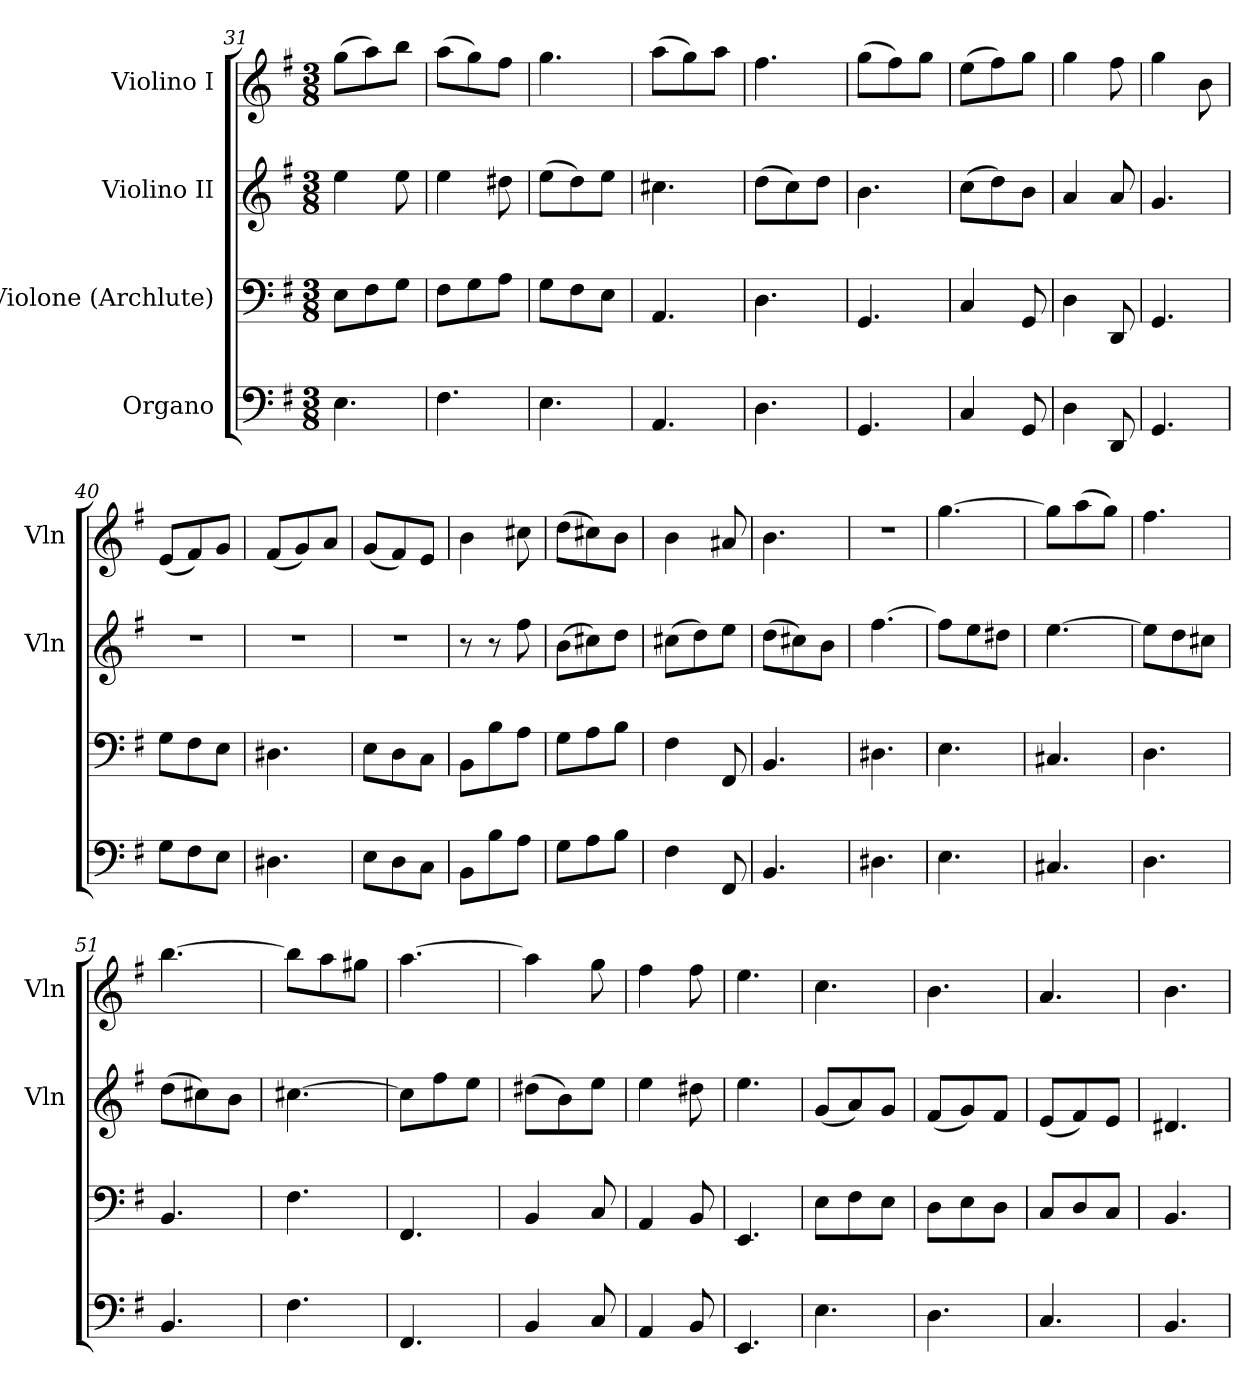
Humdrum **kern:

**kern	**kern	**kern	**kern
*part4	*part3	*part2	*part1
*staff4	*staff3	*staff2	*staff1
*I"Organo	*I"Violone (Archlute)	*I"Violino II	*I"Violino I
*	*	*I'Vln	*I'Vln
*clefF4	*clefF4	*clefG2	*clefG2
*k[f#]	*k[f#]	*k[f#]	*k[f#]
*e:	*e:	*e:	*e:
*M3/8	*M3/8	*M3/8	*M3/8
=31	=31	=31	=31
4.E\	8E\L	4ee\	(8gg\L
.	8F#\	.	8aa\)
.	8G\J	8ee\	8bb\J
=32	=32	=32	=32
4.F#\	8F#\L	4ee\	(8aa\L
.	8G\	.	8gg\)
.	8A\J	8dd#X\	8ff#\J
=33	=33	=33	=33
4.E\	8G\L	(8ee\L	4.gg\
.	8F#\	8dd\)	.
.	8E\J	8ee\J	.
=34	=34	=34	=34
4.AA/	4.AA/	4.cc#X\	(8aa\L
.	.	.	8gg\)
.	.	.	8aa\J
=35	=35	=35	=35
4.D\	4.D\	(8dd\L	4.ff#\
.	.	8cc\)	.
.	.	8dd\J	.
=36	=36	=36	=36
4.GG/	4.GG/	4.b\	(8gg\L
.	.	.	8ff#\)
.	.	.	8gg\J
=37	=37	=37	=37
4C/	4C/	(8cc\L	(8ee\L
.	.	8dd\)	8ff#\)
8GG/	8GG/	8b\J	8gg\J
=38	=38	=38	=38
4D\	4D\	4a/	4gg\
8DD/	8DD/	8a/	8ff#\
=39	=39	=39	=39
4.GG/	4.GG/	4.g/	4gg\
.	.	.	8b\
=40	=40	=40	=40
8G\L	8G\L	4.r	(8e/L
8F#\	8F#\	.	8f#/)
8E\J	8E\J	.	8g/J
=41	=41	=41	=41
4.D#X\	4.D#X\	4.r	(8f#/L
.	.	.	8g/)
.	.	.	8a/J
=42	=42	=42	=42
8E\L	8E\L	4.r	(8g/L
8D\	8D\	.	8f#/)
8C\J	8C\J	.	8e/J
=43	=43	=43	=43
8BB\L	8BB\L	8r	4b\
8B\	8B\	8r	.
8A\J	8A\J	8ff#\	8cc#X\
=44	=44	=44	=44
8G\L	8G\L	(8b\L	(8dd\L
8A\	8A\	8cc#X\)	8cc#X\)
8B\J	8B\J	8dd\J	8b\J
=45	=45	=45	=45
4F#\	4F#\	(8cc#X\L	4b\
.	.	8dd\)	.
8FF#/	8FF#/	8ee\J	8a#X/
=46	=46	=46	=46
4.BB/	4.BB/	(8dd\L	4.b\
.	.	8cc#X\)	.
.	.	8b\J	.
=47	=47	=47	=47
4.D#X\	4.D#X\	[4.ff#\	4.r
=48	=48	=48	=48
4.E\	4.E\	8ff#\L]	[4.gg\
.	.	8ee\	.
.	.	8dd#X\J	.
=49	=49	=49	=49
4.C#X/	4.C#X/	[4.ee\	8gg\L]
.	.	.	(8aa\
.	.	.	8gg\J)
=50	=50	=50	=50
4.D\	4.D\	8ee\L]	4.ff#\
.	.	8dd\	.
.	.	8cc#X\J	.
=51	=51	=51	=51
4.BB/	4.BB/	(8dd\L	[4.bb\
.	.	8cc#X\)	.
.	.	8b\J	.
=52	=52	=52	=52
4.F#\	4.F#\	[4.cc#X\	8bb\L]
.	.	.	8aa\
.	.	.	8gg#X\J
=53	=53	=53	=53
4.FF#/	4.FF#/	8cc#\L]	[4.aa\
.	.	8ff#\	.
.	.	8ee\J	.
=54	=54	=54	=54
4BB/	4BB/	(8dd#X\L	4aa\]
.	.	8b\)	.
8C/	8C/	8ee\J	8gg\
=55	=55	=55	=55
4AA/	4AA/	4ee\	4ff#\
8BB/	8BB/	8dd#X\	8ff#\
=56	=56	=56	=56
4.EE/	4.EE/	4.ee\	4.ee\
=57	=57	=57	=57
4.E\	8E\L	(8g/L	4.cc\
.	8F#\	8a/)	.
.	8E\J	8g/J	.
=58	=58	=58	=58
4.D\	8D\L	(8f#/L	4.b\
.	8E\	8g/)	.
.	8D\J	8f#/J	.
=59	=59	=59	=59
4.C/	8C/L	(8e/L	4.a/
.	8D/	8f#/)	.
.	8C/J	8e/J	.
=60	=60	=60	=60
4.BB/	4.BB/	4.d#X/	4.b\
=	=	=	=
*-	*-	*-	*-
